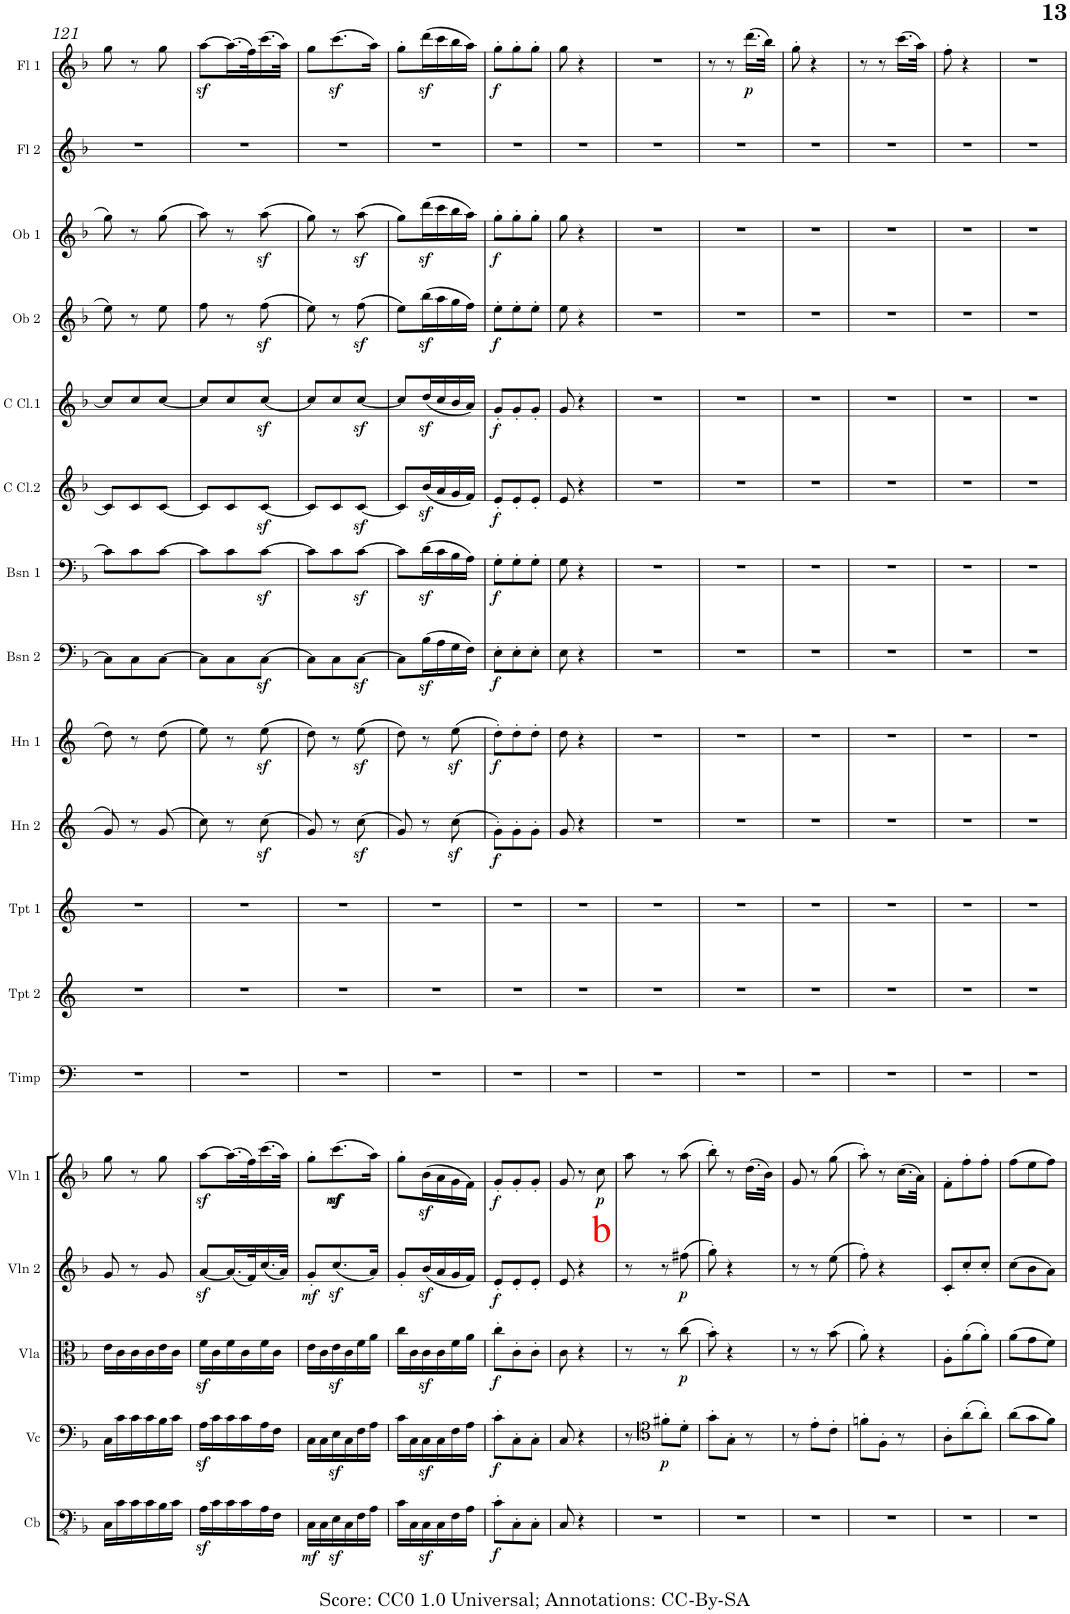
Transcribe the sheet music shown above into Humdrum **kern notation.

**kern	**dynam	**kern	**dynam	**kern	**dynam	**kern	**dynam	**kern	**text	**dynam	**kern	**kern	**kern	**kern	**dynam	**kern	**dynam	**kern	**dynam	**kern	**dynam	**kern	**dynam	**kern	**dynam	**kern	**dynam	**kern	**dynam	**kern	**kern	**dynam
*part18	*part18	*part17	*part17	*part16	*part16	*part15	*part15	*part14	*part14	*part14	*part13	*part12	*part11	*part10	*part10	*part9	*part9	*part8	*part8	*part7	*part7	*part6	*part6	*part5	*part5	*part4	*part4	*part3	*part3	*part2	*part1	*part1
*staff18	*staff18	*staff17	*staff17	*staff16	*staff16	*staff15	*staff15	*staff14	*staff14	*staff14	*staff13	*staff12	*staff11	*staff10	*staff10	*staff9	*staff9	*staff8	*staff8	*staff7	*staff7	*staff6	*staff6	*staff5	*staff5	*staff4	*staff4	*staff3	*staff3	*staff2	*staff1	*staff1
*I"Contrabass	*	*I"Violoncello	*	*I"Viola	*	*I"Violin 2	*	*I"Violin 1	*	*	*I"Timpani	*I"C Trumpet 2	*I"C Trumpet 1	*I"F Horn 2	*	*I"F Horn 1	*	*I"Bassoon 2	*	*I"Bassoon 1	*	*I"C Clarinet 2	*	*I"C Clarinet 1	*	*I"Oboe 2	*	*I"Oboe 1	*	*I"Flute 2	*I"Flute 1	*
*I'Cb	*	*I'Vc	*	*I'Vla	*	*I'Vln 2	*	*I'Vln 1	*	*	*I'Timp	*I'Tpt 2	*I'Tpt 1	*I'Hn 2	*	*I'Hn 1	*	*I'Bsn 2	*	*I'Bsn 1	*	*I'C Cl.2	*	*I'C Cl.1	*	*I'Ob 2	*	*I'Ob 1	*	*I'Fl 2	*I'Fl 1	*
!!LO:PB:g=z
*clefFv4	*	*clefF4	*	*clefC3	*	*clefG2	*	*clefG2	*	*	*clefF4	*clefG2	*clefG2	*clefG2	*	*clefG2	*	*clefF4	*	*clefF4	*	*clefG2	*	*clefG2	*	*clefG2	*	*clefG2	*	*clefG2	*clefG2	*
*	*	*	*	*	*	*	*	*	*	*	*	*	*	*Trd4c7	*	*Trd4c7	*	*	*	*	*	*Trd1c2	*	*Trd1c2	*	*	*	*	*	*	*	*
*k[b-]	*	*k[b-]	*	*k[b-]	*	*k[b-]	*	*k[b-]	*	*	*k[]	*k[]	*k[]	*k[]	*	*k[]	*	*k[b-]	*	*k[b-]	*	*k[b-]	*	*k[b-]	*	*k[b-]	*	*k[b-]	*	*k[b-]	*k[b-]	*
*F:	*	*F:	*	*F:	*	*F:	*	*F:	*	*	*	*	*	*	*	*	*	*F:	*	*F:	*	*F:	*	*F:	*	*F:	*	*F:	*	*F:	*F:	*
*M3/8	*	*M3/8	*	*M3/8	*	*M3/8	*	*M3/8	*	*	*M3/8	*M3/8	*M3/8	*M3/8	*	*M3/8	*	*M3/8	*	*M3/8	*	*M3/8	*	*M3/8	*	*M3/8	*	*M3/8	*	*M3/8	*M3/8	*
=121	=121	=121	=121	=121	=121	=121	=121	=121	=121	=121	=121	=121	=121	=121	=121	=121	=121	=121	=121	=121	=121	=121	=121	=121	=121	=121	=121	=121	=121	=121	=121	=121
16CC\LL	.	16C\LL	.	16e\LL	.	8g/	.	8gg\	.	.	4.r	4.r	4.r	8g/	.	8dd\	.	8C\L]	.	8c\L]	.	8c/L]	.	8cc/L]	.	8ee\	.	8gg\	.	4.r	8gg\	.
16C\	.	16c\	.	16c\	.	.	.	.	.	.	.	.	.	.	.	.	.	.	.	.	.	.	.	.	.	.	.	.	.	.	.	.
16C\	.	16c\	.	16c\	.	8r	.	8r	.	.	.	.	.	8r	.	8r	.	8C\	.	8c\	.	8c/	.	8cc/	.	8r	.	8r	.	.	8r	.
16C\	.	16c\	.	16c\	.	.	.	.	.	.	.	.	.	.	.	.	.	.	.	.	.	.	.	.	.	.	.	.	.	.	.	.
16BB-\	.	16B-\	.	16e\	.	8g/	.	8gg\	.	.	.	.	.	(8g/	.	(8dd\	.	[8C\J	.	[8c\J	.	[8c/J	.	[8cc/J	.	8ee\	.	(8gg\	.	.	8gg\	.
16C\JJ	.	16c\JJ	.	16c\JJ	.	.	.	.	.	.	.	.	.	.	.	.	.	.	.	.	.	.	.	.	.	.	.	.	.	.	.	.
=122	=122	=122	=122	=122	=122	=122	=122	=122	=122	=122	=122	=122	=122	=122	=122	=122	=122	=122	=122	=122	=122	=122	=122	=122	=122	=122	=122	=122	=122	=122	=122	=122
16AAz<\LL	.	16Az<\LL	.	16fz<\LL	.	[8az</L	.	[8aaz<\L	.	.	4.r	4.r	4.r	8cc\)	.	8ee\)	.	8C\L]	.	8c\L]	.	8c/L]	.	8cc/L]	.	8ff\	.	8aa\)	.	4.r	[8aaz<\L	.
16C\	.	16c\	.	16c\	.	.	.	.	.	.	.	.	.	.	.	.	.	.	.	.	.	.	.	.	.	.	.	.	.	.	.	.
16C\	.	16c\	.	16f\	.	(16.a/L]	.	(16.aa\L]	.	.	.	.	.	8r	.	8r	.	8C\	.	8c\	.	8c/	.	8cc/	.	8r	.	8r	.	.	(16.aa\L]	.
16C\	.	16c\	.	16c\	.	.	.	.	.	.	.	.	.	.	.	.	.	.	.	.	.	.	.	.	.	.	.	.	.	.	.	.
.	.	.	.	.	.	32f/K)	.	32ff\K)	.	.	.	.	.	.	.	.	.	.	.	.	.	.	.	.	.	.	.	.	.	.	32ff\K)	.
16AA\	.	16A\	.	16f\	.	(16.cc/	.	(16.ccc\	.	.	.	.	.	(8ccz<\	.	(8eez<\	.	[8Cz<\J	.	[8cz<\J	.	[8cz</J	.	[8ccz</J	.	(8ffz<\	.	(8aaz<\	.	.	(16.ccc\	.
16FF\JJ	.	16F\JJ	.	16c\JJ	.	.	.	.	.	.	.	.	.	.	.	.	.	.	.	.	.	.	.	.	.	.	.	.	.	.	.	.
.	.	.	.	.	.	32a/JJk)	.	32aa\JJk)	.	.	.	.	.	.	.	.	.	.	.	.	.	.	.	.	.	.	.	.	.	.	32aa\JJk)	.
=123	=123	=123	=123	=123	=123	=123	=123	=123	=123	=123	=123	=123	=123	=123	=123	=123	=123	=123	=123	=123	=123	=123	=123	=123	=123	=123	=123	=123	=123	=123	=123	=123
!	!LO:DY:b	!	!	!	!	!	!LO:DY:b	!	!	!	!	!	!	!	!	!	!	!	!	!	!	!	!	!	!	!	!	!	!	!	!	!
16CC\LL	mf	16C\LL	.	16e\LL	.	8g'/L	mf	8gg'\L	.	.	4.r	4.r	4.r	8g/)	.	8dd\)	.	8C\L]	.	8c\L]	.	8c/L]	.	8cc/L]	.	8ee\)	.	8gg\)	.	4.r	8gg\L	.
16CC\	.	16C\	.	16c\	.	.	.	.	.	.	.	.	.	.	.	.	.	.	.	.	.	.	.	.	.	.	.	.	.	.	.	.
!	!	!	!	!	!	!	!	!	!	!LO:DY:b	!	!	!	!	!	!	!	!	!	!	!	!	!	!	!	!	!	!	!	!	!	!
16EEz<\	.	16Ez<\	.	16ez<\	.	(8.ccz</	.	(8.cccz<\	.	mf	.	.	.	8r	.	8r	.	8C\	.	8c\	.	8c/	.	8cc/	.	8r	.	8r	.	.	(8.cccz<\	.
16CC\	.	16C\	.	16c\	.	.	.	.	.	.	.	.	.	.	.	.	.	.	.	.	.	.	.	.	.	.	.	.	.	.	.	.
16FF\	.	16F\	.	16f\	.	.	.	.	.	.	.	.	.	(8ccz<\	.	(8eez<\	.	[8Cz<\J	.	[8cz<\J	.	[8cz</J	.	[8ccz</J	.	(8ffz<\	.	(8aaz<\	.	.	.	.
16AA\JJ	.	16A\JJ	.	16a\JJ	.	16a/Jk)	.	16aa\Jk)	.	.	.	.	.	.	.	.	.	.	.	.	.	.	.	.	.	.	.	.	.	.	16aa\Jk)	.
=124	=124	=124	=124	=124	=124	=124	=124	=124	=124	=124	=124	=124	=124	=124	=124	=124	=124	=124	=124	=124	=124	=124	=124	=124	=124	=124	=124	=124	=124	=124	=124	=124
16C\LL	.	16c\LL	.	16cc\LL	.	8g'/L	.	8gg'\L	.	.	4.r	4.r	4.r	8g/)	.	8dd\)	.	8C\L]	.	8c\L]	.	8c/L]	.	8cc/L]	.	8ee\L)	.	8gg\L)	.	4.r	8gg'\L	.
16CC\	.	16C\	.	16c\	.	.	.	.	.	.	.	.	.	.	.	.	.	.	.	.	.	.	.	.	.	.	.	.	.	.	.	.
16CCz<\	.	16Cz<\	.	16cz<\	.	(16b-z</L	.	(16b-z<\L	.	.	.	.	.	8r	.	8r	.	(16B-z<\L	.	(16dz<\L	.	(16b-z</L	.	(16ddz</L	.	(16bb-z<\L	.	(16dddz<\L	.	.	(16dddz<\L	.
16CC\	.	16C\	.	16c\	.	16a/	.	16a\	.	.	.	.	.	.	.	.	.	16A\	.	16c\	.	16a/	.	16cc/	.	16aa\	.	16ccc\	.	.	16ccc\	.
16FF\	.	16F\	.	16f\	.	16g/	.	16g\	.	.	.	.	.	(8ccz<\	.	(8eez<\	.	16G\	.	16B-\	.	16g/	.	16b-/	.	16gg\	.	16bb-\	.	.	16bb-\	.
16AA\JJ	.	16A\JJ	.	16a\JJ	.	16f/JJ)	.	16f\JJ)	.	.	.	.	.	.	.	.	.	16F\JJ)	.	16A\JJ)	.	16f/JJ)	.	16a/JJ)	.	16ff\JJ)	.	16aa\JJ)	.	.	16aa\JJ)	.
=125	=125	=125	=125	=125	=125	=125	=125	=125	=125	=125	=125	=125	=125	=125	=125	=125	=125	=125	=125	=125	=125	=125	=125	=125	=125	=125	=125	=125	=125	=125	=125	=125
!	!LO:DY:b	!	!LO:DY:b	!	!LO:DY:b	!	!LO:DY:b	!	!	!LO:DY:b	!	!	!	!	!LO:DY:b	!	!LO:DY:b	!	!LO:DY:b	!	!LO:DY:b	!	!LO:DY:b	!	!LO:DY:b	!	!LO:DY:b	!	!LO:DY:b	!	!	!LO:DY:b
8C'\L	f	8c'\L	f	8cc'\L	f	8e'/L	f	8g'/L	.	f	4.r	4.r	4.r	8g'\L)	f	8dd'\L)	f	8E'\L	f	8G'\L	f	8e'/L	f	8g'/L	f	8ee'\L	f	8gg'\L	f	4.r	8gg'\L	f
8CC'\	.	8C'\	.	8c'\	.	8e'/	.	8g'/	.	.	.	.	.	8g'\	.	8dd'\	.	8E'\	.	8G'\	.	8e'/	.	8g'/	.	8ee'\	.	8gg'\	.	.	8gg'\	.
8CC'\J	.	8C'\J	.	8c'\J	.	8e'/J	.	8g'/J	.	.	.	.	.	8g'\J	.	8dd'\J	.	8E'\J	.	8G'\J	.	8e'/J	.	8g'/J	.	8ee'\J	.	8gg'\J	.	.	8gg'\J	.
=126	=126	=126	=126	=126	=126	=126	=126	=126	=126	=126	=126	=126	=126	=126	=126	=126	=126	=126	=126	=126	=126	=126	=126	=126	=126	=126	=126	=126	=126	=126	=126	=126
8CC/	.	8C/	.	8c\	.	8e/	.	8g/	.	.	4.r	4.r	4.r	8g/	.	8dd\	.	8E\	.	8G\	.	8e/	.	8g/	.	8ee\	.	8gg\	.	4.r	8gg\	.
4r	.	4r	.	4r	.	4r	.	8r	.	.	.	.	.	4r	.	4r	.	4r	.	4r	.	4r	.	4r	.	4r	.	4r	.	.	4r	.
!	!	!	!	!	!	!	!	!	!LO:LY:b:color=#FF0000	!LO:DY:b	!	!	!	!	!	!	!	!	!	!	!	!	!	!	!	!	!	!	!	!	!	!
.	.	.	.	.	.	.	.	8cc\	b	p	.	.	.	.	.	.	.	.	.	.	.	.	.	.	.	.	.	.	.	.	.	.
=127	=127	=127	=127	=127	=127	=127	=127	=127	=127	=127	=127	=127	=127	=127	=127	=127	=127	=127	=127	=127	=127	=127	=127	=127	=127	=127	=127	=127	=127	=127	=127	=127
4.r	.	8r	.	8r	.	8r	.	8aa\	.	.	4.r	4.r	4.r	4.r	.	4.r	.	4.r	.	4.r	.	4.r	.	4.r	.	4.r	.	4.r	.	4.r	4.r	.
*	*	*clefC4	*	*	*	*	*	*	*	*	*	*	*	*	*	*	*	*	*	*	*	*	*	*	*	*	*	*	*	*	*	*
!	!	!	!LO:DY:b	!	!	!	!	!	!	!	!	!	!	!	!	!	!	!	!	!	!	!	!	!	!	!	!	!	!	!	!	!
.	.	8f#X'\L	p	8r	.	8r	.	8r	.	.	.	.	.	.	.	.	.	.	.	.	.	.	.	.	.	.	.	.	.	.	.	.
!	!	!	!	!	!LO:DY:b	!	!LO:DY:b	!	!	!	!	!	!	!	!	!	!	!	!	!	!	!	!	!	!	!	!	!	!	!	!	!
.	.	8d'\J	.	(8cc\	p	(8ff#X\	p	(8aa\	.	.	.	.	.	.	.	.	.	.	.	.	.	.	.	.	.	.	.	.	.	.	.	.
=128	=128	=128	=128	=128	=128	=128	=128	=128	=128	=128	=128	=128	=128	=128	=128	=128	=128	=128	=128	=128	=128	=128	=128	=128	=128	=128	=128	=128	=128	=128	=128	=128
4.r	.	8g'\L	.	8b-'\)	.	8gg'\)	.	8bb-'\)	.	.	4.r	4.r	4.r	4.r	.	4.r	.	4.r	.	4.r	.	4.r	.	4.r	.	4.r	.	4.r	.	4.r	8r	.
.	.	8G'\J	.	4r	.	4r	.	8r	.	.	.	.	.	.	.	.	.	.	.	.	.	.	.	.	.	.	.	.	.	.	8r	.
!	!	!	!	!	!	!	!	!	!	!	!	!	!	!	!	!	!	!	!	!	!	!	!	!	!	!	!	!	!	!	!	!LO:DY:b
.	.	8r	.	.	.	.	.	(16.dd\LL	.	.	.	.	.	.	.	.	.	.	.	.	.	.	.	.	.	.	.	.	.	.	(16.ddd\LL	p
.	.	.	.	.	.	.	.	32b-\JJk)	.	.	.	.	.	.	.	.	.	.	.	.	.	.	.	.	.	.	.	.	.	.	32bb-\JJk)	.
=129	=129	=129	=129	=129	=129	=129	=129	=129	=129	=129	=129	=129	=129	=129	=129	=129	=129	=129	=129	=129	=129	=129	=129	=129	=129	=129	=129	=129	=129	=129	=129	=129
4.r	.	8r	.	8r	.	8r	.	8g/	.	.	4.r	4.r	4.r	4.r	.	4.r	.	4.r	.	4.r	.	4.r	.	4.r	.	4.r	.	4.r	.	4.r	8gg'\	.
.	.	8e'\L	.	8r	.	8r	.	8r	.	.	.	.	.	.	.	.	.	.	.	.	.	.	.	.	.	.	.	.	.	.	4r	.
.	.	8c'\J	.	(8b-\	.	(8ee\	.	(8gg\	.	.	.	.	.	.	.	.	.	.	.	.	.	.	.	.	.	.	.	.	.	.	.	.
=130	=130	=130	=130	=130	=130	=130	=130	=130	=130	=130	=130	=130	=130	=130	=130	=130	=130	=130	=130	=130	=130	=130	=130	=130	=130	=130	=130	=130	=130	=130	=130	=130
4.r	.	8fn'\L	.	8a'\)	.	8ff'\)	.	8aa'\)	.	.	4.r	4.r	4.r	4.r	.	4.r	.	4.r	.	4.r	.	4.r	.	4.r	.	4.r	.	4.r	.	4.r	8r	.
.	.	8F'\J	.	4r	.	4r	.	8r	.	.	.	.	.	.	.	.	.	.	.	.	.	.	.	.	.	.	.	.	.	.	8r	.
.	.	8r	.	.	.	.	.	(16.cc\LL	.	.	.	.	.	.	.	.	.	.	.	.	.	.	.	.	.	.	.	.	.	.	(16.ccc\LL	.
.	.	.	.	.	.	.	.	32a\JJk)	.	.	.	.	.	.	.	.	.	.	.	.	.	.	.	.	.	.	.	.	.	.	32aa\JJk)	.
=131	=131	=131	=131	=131	=131	=131	=131	=131	=131	=131	=131	=131	=131	=131	=131	=131	=131	=131	=131	=131	=131	=131	=131	=131	=131	=131	=131	=131	=131	=131	=131	=131
4.r	.	8A'\L	.	8A'\L	.	8c'/L	.	8f'\L	.	.	4.r	4.r	4.r	4.r	.	4.r	.	4.r	.	4.r	.	4.r	.	4.r	.	4.r	.	4.r	.	4.r	8ff'\	.
.	.	(8a'\	.	(8a'\	.	8cc'/	.	8ff'\	.	.	.	.	.	.	.	.	.	.	.	.	.	.	.	.	.	.	.	.	.	.	4r	.
.	.	8a'\J)	.	8a'\J)	.	8cc'/J	.	8ff'\J	.	.	.	.	.	.	.	.	.	.	.	.	.	.	.	.	.	.	.	.	.	.	.	.
=132	=132	=132	=132	=132	=132	=132	=132	=132	=132	=132	=132	=132	=132	=132	=132	=132	=132	=132	=132	=132	=132	=132	=132	=132	=132	=132	=132	=132	=132	=132	=132	=132
4.r	.	(8a\L	.	(8a\L	.	(8cc\L	.	(8ff\L	.	.	4.r	4.r	4.r	4.r	.	4.r	.	4.r	.	4.r	.	4.r	.	4.r	.	4.r	.	4.r	.	4.r	4.r	.
.	.	8g\	.	8g\	.	8b-\	.	8ee\	.	.	.	.	.	.	.	.	.	.	.	.	.	.	.	.	.	.	.	.	.	.	.	.
.	.	8f\J)	.	8f\J)	.	8a\J)	.	8ff\J)	.	.	.	.	.	.	.	.	.	.	.	.	.	.	.	.	.	.	.	.	.	.	.	.
=	=	=	=	=	=	=	=	=	=	=	=	=	=	=	=	=	=	=	=	=	=	=	=	=	=	=	=	=	=	=	=	=
*-	*-	*-	*-	*-	*-	*-	*-	*-	*-	*-	*-	*-	*-	*-	*-	*-	*-	*-	*-	*-	*-	*-	*-	*-	*-	*-	*-	*-	*-	*-	*-	*-
